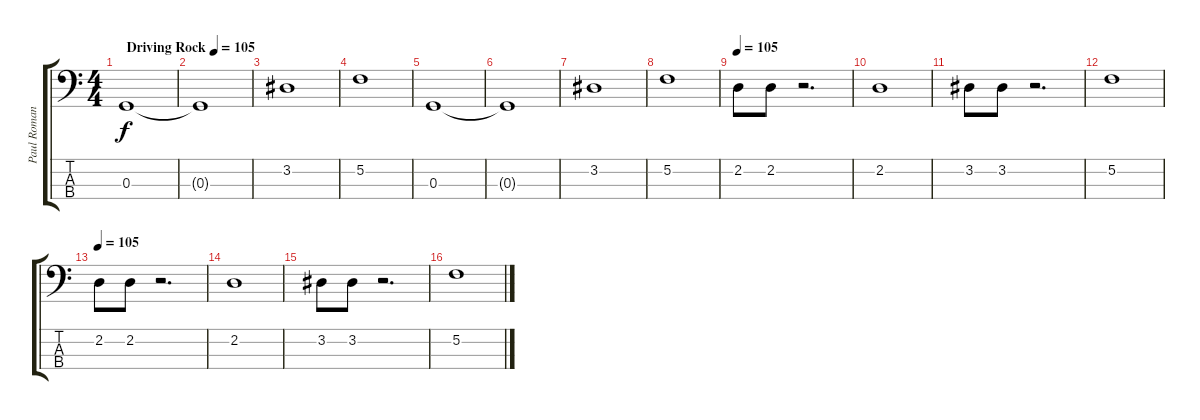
\track ("Paul Romanko" "Paul Roman") {instrument electricbasspick}
\staff {score tabs}
\tuning (F2 C2 G1 C1) {hide}
\ts (4 4)
\tempo (105 "Driving Rock")
\clef f4
\ks c
0.3.1{dy f instrument electricbasspick} |
0.3{t}.1 |
3.2.1 |
5.2.1 |
0.3.1 |
0.3{t}.1 |
3.2.1 |
5.2.1 |
\tempo 105
2.2.8 2.2.8 r.2{d} |
2.2.1 |
3.2.8 3.2.8 r.2{d} |
5.2.1 |
\tempo 105
2.2.8 2.2.8 r.2{d} |
2.2.1 |
3.2.8 3.2.8 r.2{d} |
5.2.1
